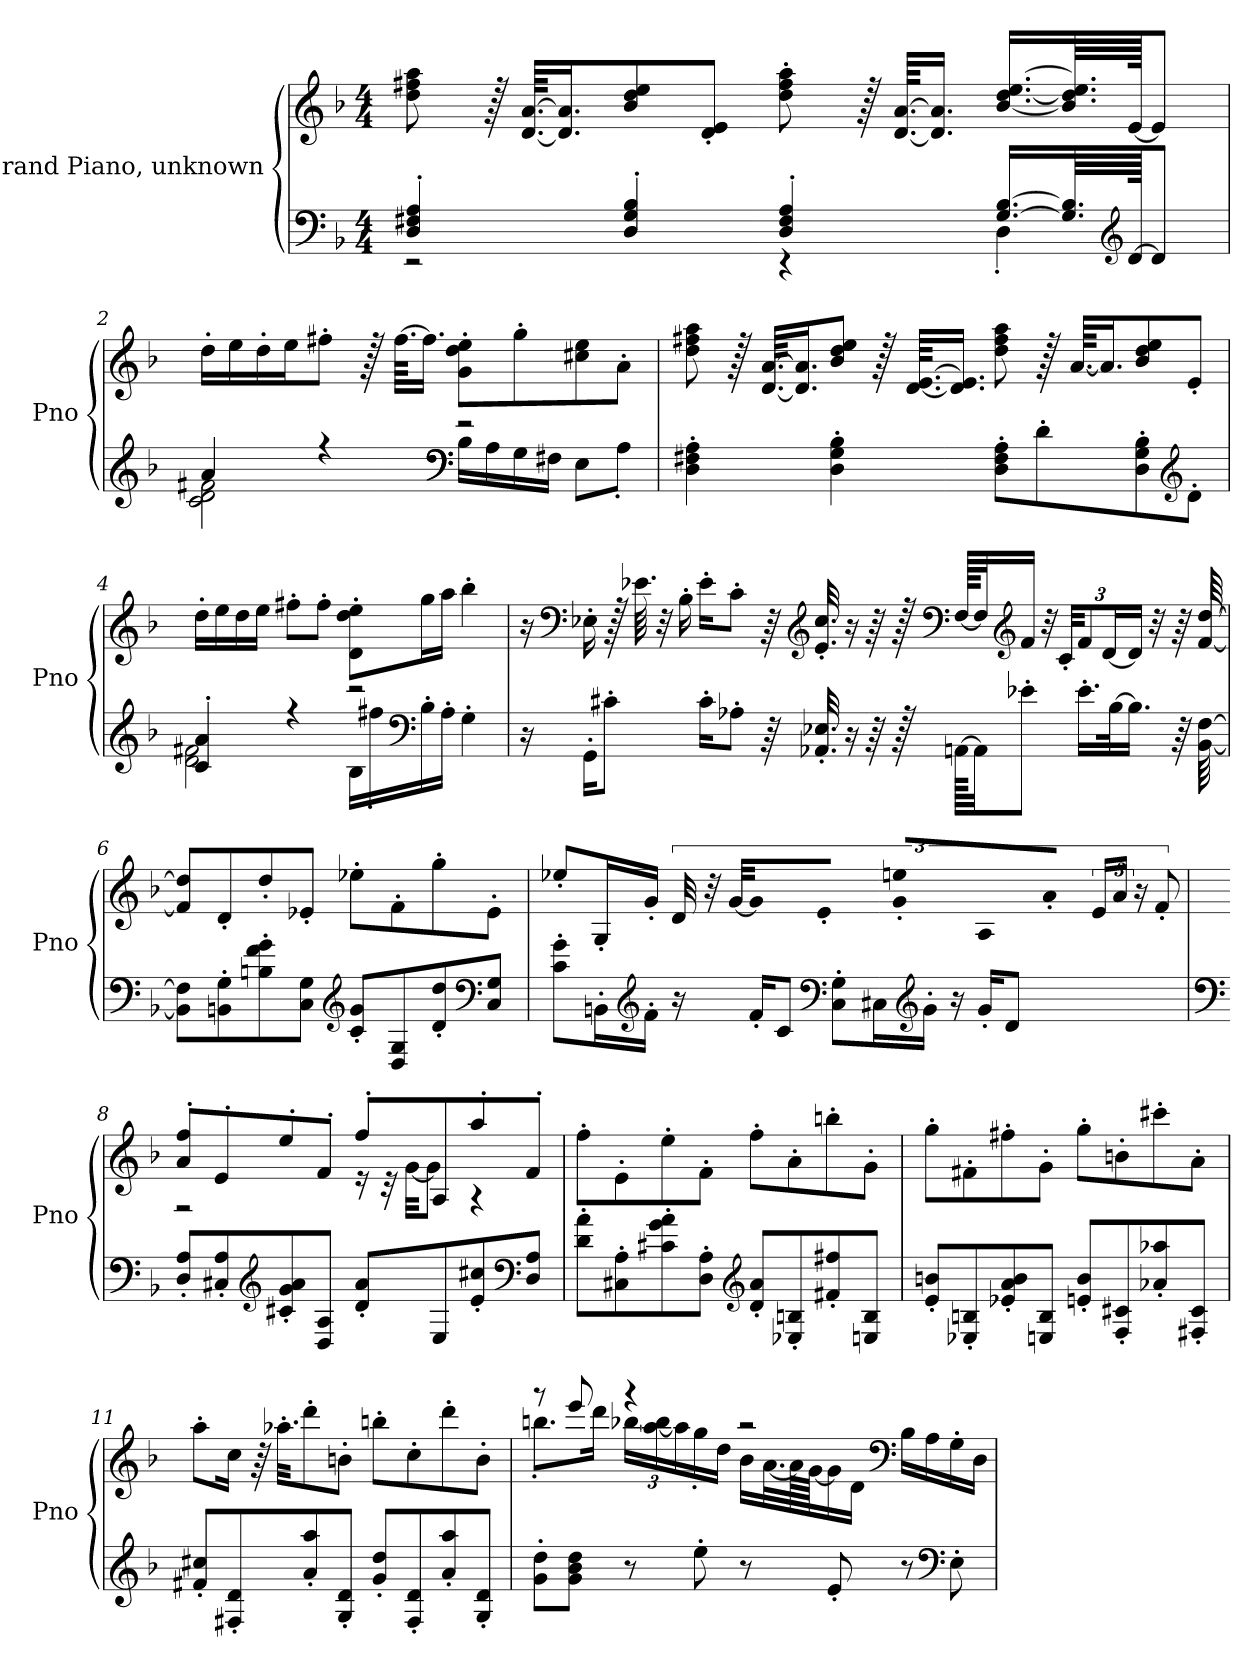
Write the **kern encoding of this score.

**kern	**kern
*part1	*part1
*staff2	*staff1
*I"Grand Piano, unknown	*
*I'Pno	*
*clefF4	*clefG2
*k[b-]	*k[b-]
*M4/4	*M4/4
*MM128	*MM128
=1	=1
*^	*
4D/' 4F#X/' 4A/'	2r	8dd\ 8ff#X\ 8aa\
.	.	128r
.	.	[64.d/ [64.a/KKLL
.	.	16.d/] 16.a/]J
4D/' 4G/' 4B-/'	.	8b-/ 8dd/ 8ee/
.	.	8d/' 8e/'J
4D/' 4F#/' 4A/'	4r	8dd\' 8ff#\' 8aa\'
.	.	128r
.	.	[64.d/ [64.a/KKLL
.	.	16.d/] 16.a/]JJ
[16.G/ [16.B-/LL	4D'\	[16.b-/ [16.dd/ [16.ee/LL
64.G/] 64.B-/]LL	.	64.b-/] 64.dd/] 64.ee/]LL
*clefG2	*	*
[128d/JJJK	.	[128e/JJJK
8d/J]	.	8e/J]
=2	=2	=2
4a/	2c\ 2d\ 2f#X\	16dd'\LL
.	.	16ee\
.	.	16dd'\
.	.	16ee\J
4r	.	8ff#X'\J
.	.	128r
.	.	[64.ff#\KKLL
.	.	16.ff#\JJ]
*clefF4	*	*
2r	16B-\LL	8g\' 8dd\' 8ee\'L
.	16A\	.
.	16G\	8gg'\
.	16F#X\JJ	.
.	8E\L	8cc#X\ 8ee\
.	8A'\J	8a'\J
*v	*v	*
!!LO:LB:g=z
=3	=3
4D\' 4F#X\' 4A\'	8dd\ 8ff#X\ 8aa\
.	128r
.	[64.d/ [64.a/KKLL
.	16.d/] 16.a/]J
4D\' 4G\' 4B-\'	8b-/ 8dd/ 8ee/J
.	128r
.	[64.d/ [64.e/KKLL
.	16.d/] 16.e/]JJ
8D\' 8F#\' 8A\'L	8dd\ 8ff#\ 8aa\
8d'\	128r
.	[64.a/KKLL
.	16.a/J]
8D\' 8G\' 8B-\'	8b-/ 8dd/ 8ee/
*clefG2	*
8d'\J	8e'/J
=4	=4
*^	*
4c/' 4a/'	2d\ 2f#X\	16dd'\LL
.	.	16ee\
.	.	16dd\
.	.	16ee\JJ
4r	.	8ff#X'\L
.	.	8ff#'\J
2r	16B-\LL	8d\' 8dd\' 8ee\'L
.	16ff#X'\	.
*clefF4	*	*
.	16B-'\	16gg\L
.	16A'\JJ	16aa\JJ
.	4G'\	4bb-'\
*v	*v	*
!!LO:LB:g=z
=5	=5
16r	16r
*	*clefF4
16GG'\KL	16E-X'\
8c#X'\J	128r
.	64.e-X\
.	32r
.	16B-'\
16c#'\KL	16e-'\KL
8A-X'\J	8c'\J
64r	64r
*	*clefG2
32.AA-X/' 32.E-X/'	32.e-/' 32.cc/'
16r	16r
64r	64r
128r	128r
*	*clefF4
[128AAn\KKLLL	[128F/KKLLL
32AA\JJ]	32F/J]
*	*clefG2
8e-X'\J	16f/JJ
.	32r
.	32c'/KKL
*	*Xbrackettup
16.e-'\LL	12f/
.	[24d/L
[32B-\K	.
16.B-\JJ]	16d/JJ]
.	32r
64r	64r
[64BB-\ [64F\	[64f/ [64dd/
!!LO:LB:g=z
=6	=6
8BB-\] 8F\]L	8f/] 8dd/]L
8BBn\' 8G\'	8d'/
8Bn\' 8f\' 8g\'	8dd'/
8C\ 8G\J	8e-X'/J
*clefG2	*
8c/' 8g/'L	8ee-X'\L
8D/ 8G/	8f'\
8d/' 8dd/'	8gg'\
*clefF4	*
8C/ 8G/J	8e-'\J
=7	=7
8c\' 8g\'L	8ee-X'/L
16BBn'\L	16G'/L
*clefG2	*
16f'\JJ	16g'/JJ
*	*brackettup
16r	48d/
.	48r
.	[48g/KLL
16f'/KL	16g/J]
8c/J	8e'/J
*clefF4	*
8C\' 8G\'L	8g/' 8een/'L
16C#X\L	16A/L
*clefG2	*
16g'\JJ	16a'/JJ
16r	24e/LL
.	24a/JJ
16g'/KL	.
.	24r
8d/J	8f'/
!!LO:LB:g=z
=8	=8
*clefF4	*
*	*^
8D/' 8A/'L	8a/' 8ff/'L	2r
8C#X/' 8A/'	8e'/	.
*clefG2	*	*
8c#X/' 8g/' 8a/'	8ee'/	.
8D/ 8A/J	8f'/J	.
8d/' 8a/'L	8ff'/L	16r
.	.	32r
.	.	[32g\KKL
8E/	8A/	8g\J]
8e/' 8cc#X/'	8aa'/	4r
*clefF4	*	*
8D/ 8A/J	8f'/J	.
*	*v	*v
=9	=9
8d\' 8a\'L	8ff'\L
8C#X\' 8A\'	8e'\
8c#X\' 8g\' 8a\'	8ee'\
8D\' 8A\'J	8f'\J
*clefG2	*
8d/' 8a/'L	8ff'\L
8E-X/' 8Bn/'	8a'\
8f#X/' 8ff#X/'	8bbn'\
8En/ 8B/J	8g'\J
!!LO:LB:g=z
=10	=10
8e/' 8bn/'L	8gg'\L
8E-X/' 8Bn/'	8f#X'\
8e-X/' 8a/' 8b/'	8ff#X'\
8En/ 8B/J	8g'\J
8en/' 8b/'L	8gg'\L
8F/' 8c#X/'	8bn'\
8a-X/' 8aa-X/'	8ccc#X'\
8F#X/' 8c#/'J	8a'\J
=11	=11
8f#X/' 8cc#X/'L	8aa'\L
8F#X/' 8d/'	16cc\Jk
.	64r
.	32.aa-X'\KKL
8a/' 8aa/'	8ddd'\
8G/' 8d/'J	8bn'\J
8g/' 8dd/'L	8bbn'\L
8F#/' 8d/'	8cc'\
8a/' 8aa/'	8ddd'\
8G/' 8d/'J	8b'\J
!!LO:PB:g=z
=12	=12
*	*^
8g\' 8dd\'L	8r	8.bbn'\L
8g\ 8b-\ 8dd\J	8eee/	.
.	.	16ddd\Jk
*	*	*Xbrackettup
8r	4r	[24bb-X\LL
.	.	[24aa\ 24bb-\]
.	.	24aa\]
8ee'\	.	16gg'\
.	.	16dd\JJ
8r	2r	16b-\LL
.	.	[32.a\L
.	.	128a\LL]
.	.	[128g\JJJ
8e'/	.	16g\]
.	.	16d\JJ
*	*clefF4	*
8r	.	16B-\LL
.	.	16A\
*clefF4	*	*
8E'\	.	16G'\
.	.	16D\JJ
*	*v	*v
=	=
*-	*-
